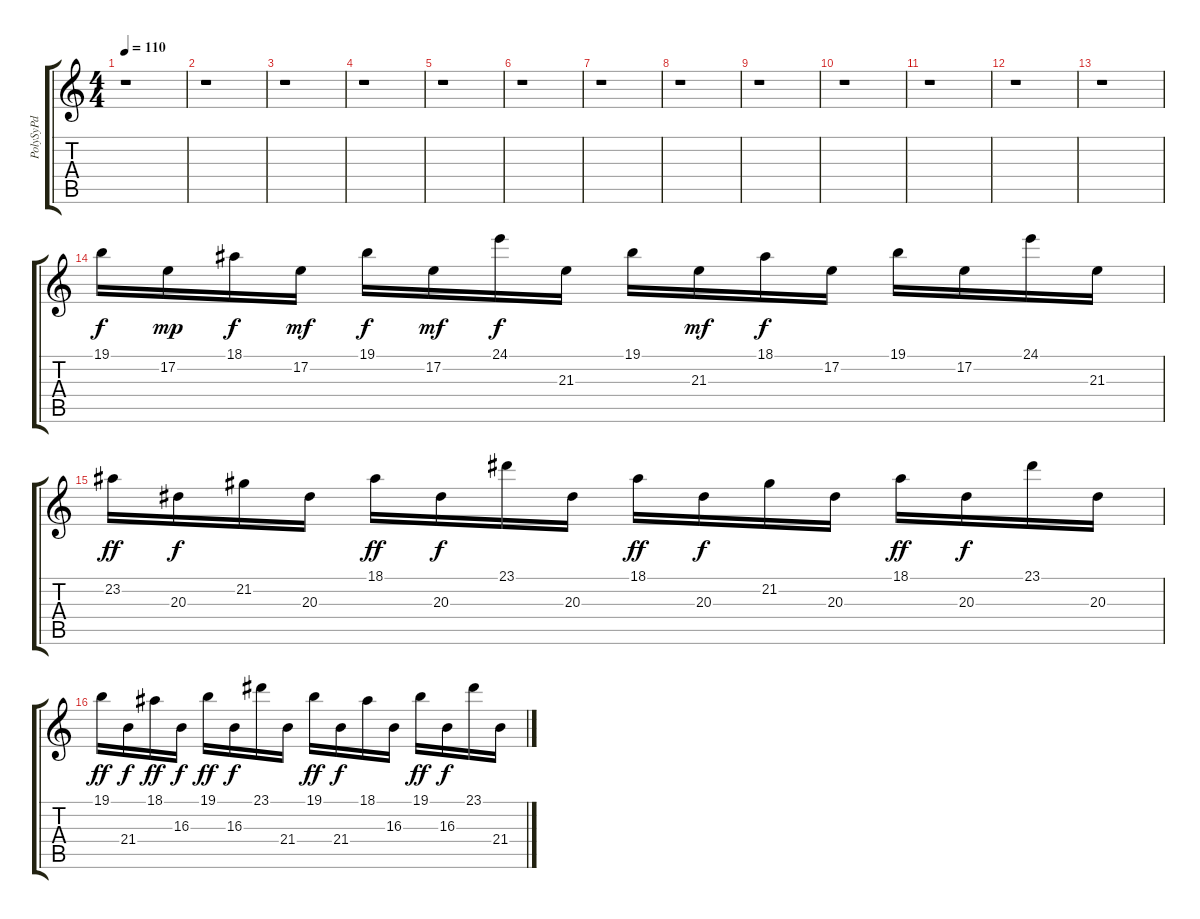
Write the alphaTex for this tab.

\track ("PolySyPd" "PolySyPd") {instrument pad3polysynth}
\staff {score tabs}
\tuning (E4 B3 G3 D3 A2 E2) {hide}
\ts (4 4)
\tempo 110
\clef g2
\ks c
r.1{dy mf} |
r.1 |
r.1 |
r.1 |
r.1 |
r.1 |
r.1 |
r.1 |
r.1 |
r.1 |
r.1 |
r.1 |
r.1 |
19.1.16{dy f balance 0} 17.2.16{dy mp} 18.1.16{dy f} 17.2.16{dy mf} 19.1.16{dy f balance 0} 17.2.16{dy mf balance 1} 24.1.16{dy f balance 1} 21.3.16{balance 2} 19.1.16{balance 2} 21.3.16{dy mf balance 2} 18.1.16{dy f balance 2} 17.2.16{balance 3} 19.1.16{balance 3} 17.2.16{balance 3} 24.1.16{balance 4} 21.3.16{balance 4} |
23.2.16{dy ff balance 4} 20.3.16{dy f balance 5} 21.2.16{balance 5} 20.3.16{balance 6} 18.1.16{dy ff balance 6} 20.3.16{dy f balance 6} 23.1.16{balance 7} 20.3.16{balance 7} 18.1.16{dy ff balance 7} 20.3.16{dy f balance 8} 21.2.16{balance 8} 20.3.16{balance 8} 18.1.16{dy ff balance 9} 20.3.16{dy f balance 9} 23.1.16{balance 9} 20.3.16{balance 10} |
19.1.16{dy ff balance 10} 21.4.16{dy f balance 10} 18.1.16{dy ff balance 10} 16.3.16{dy f balance 11} 19.1.16{dy ff balance 11} 16.3.16{dy f balance 12} 23.1.16{balance 12} 21.4.16{balance 12} 19.1.16{dy ff balance 12} 21.4.16{dy f balance 13} 18.1.16{balance 13} 16.3.16{balance 13} 19.1.16{dy ff balance 14} 16.3.16{dy f balance 14} 23.1.16{balance 13} 21.4.16{balance 13}
